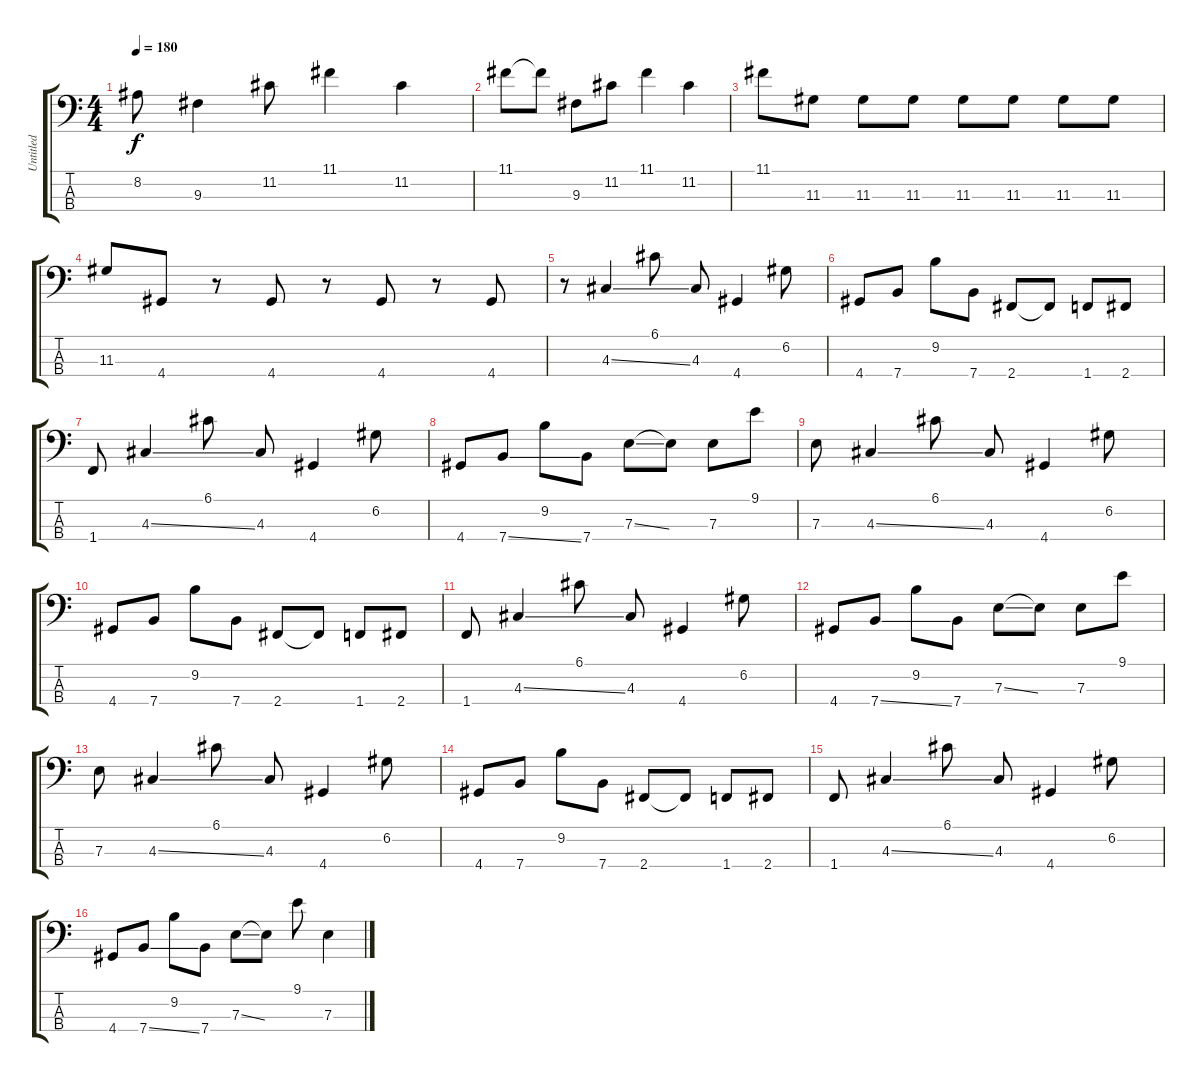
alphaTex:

\track ("Untitled" "Untitled") {instrument electricbassfinger}
\staff {score tabs}
\tuning (G2 D2 A1 E1) {hide}
\ts (4 4)
\tempo 180
\clef f4
\ks c
8.2.8{dy f} 9.3.4 11.2.8 11.1.4 11.2.4 |
11.1.8 11.1{t}.8 9.3.8 11.2.8 11.1.4 11.2.4 |
11.1.8 11.3.8 11.3.8 11.3.8 11.3.8 11.3.8 11.3.8 11.3.8 |
11.3.8 4.4.8 r.8 4.4.8 r.8 4.4.8 r.8 4.4.8 |
r.8 4.3{ss}.4 6.1.8 4.3.8 4.4.4 6.2.8 |
4.4.8 7.4.8 9.2.8 7.4.8 2.4.8 2.4{t}.8 1.4.8 2.4.8 |
1.4.8 4.3{ss}.4 6.1.8 4.3.8 4.4.4 6.2.8 |
4.4.8 7.4{ss}.8 9.2.8 7.4.8 7.3{ss}.8 7.3{t}.8 7.3.8 9.1.8 |
7.3.8 4.3{ss}.4 6.1.8 4.3.8 4.4.4 6.2.8 |
4.4.8 7.4.8 9.2.8 7.4.8 2.4.8 2.4{t}.8 1.4.8 2.4.8 |
1.4.8 4.3{ss}.4 6.1.8 4.3.8 4.4.4 6.2.8 |
4.4.8 7.4{ss}.8 9.2.8 7.4.8 7.3{ss}.8 7.3{t}.8 7.3.8 9.1.8 |
7.3.8 4.3{ss}.4 6.1.8 4.3.8 4.4.4 6.2.8 |
4.4.8 7.4.8 9.2.8 7.4.8 2.4.8 2.4{t}.8 1.4.8 2.4.8 |
1.4.8 4.3{ss}.4 6.1.8 4.3.8 4.4.4 6.2.8 |
4.4.8 7.4{ss}.8 9.2.8 7.4.8 7.3{ss}.8 7.3{t}.8 9.1.8 7.3.4
